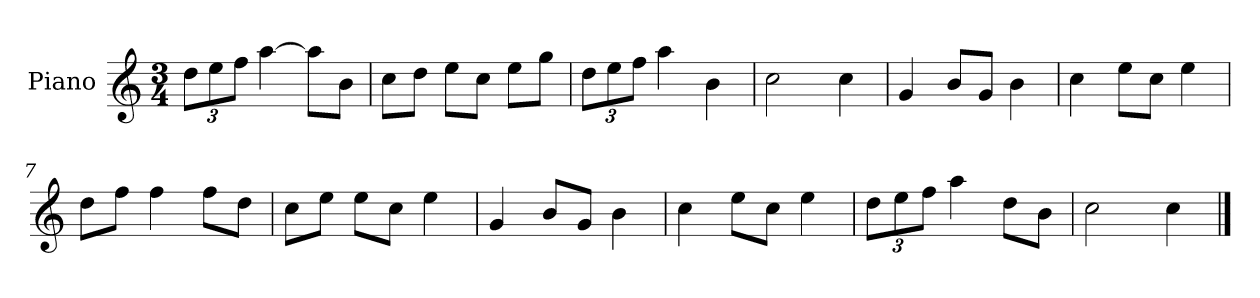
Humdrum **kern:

**kern
*part1
*staff1
*I"Piano
*I'P-no
*clefG2
*k[]
*M3/4
*Xbrackettup
=1
12dd\L
12ee\
12ff\J
[4aa\
8aa\L]
8b\J
=2
8cc\L
8dd\J
8ee\L
8cc\J
8ee\L
8gg\J
=3
12dd\L
12ee\
12ff\J
4aa\
4b\
=4
2cc\
4cc\
=5
4g/
8b/L
8g/J
4b\
=6
4cc\
8ee\L
8cc\J
4ee\
=7
8dd\L
8ff\J
4ff\
8ff\L
8dd\J
=8
8cc\L
8ee\J
8ee\L
8cc\J
4ee\
=9
4g/
8b/L
8g/J
4b\
=10
4cc\
8ee\L
8cc\J
4ee\
=11
12dd\L
12ee\
12ff\J
4aa\
8dd\L
8b\J
=12
2cc\
4cc\
==
*-
